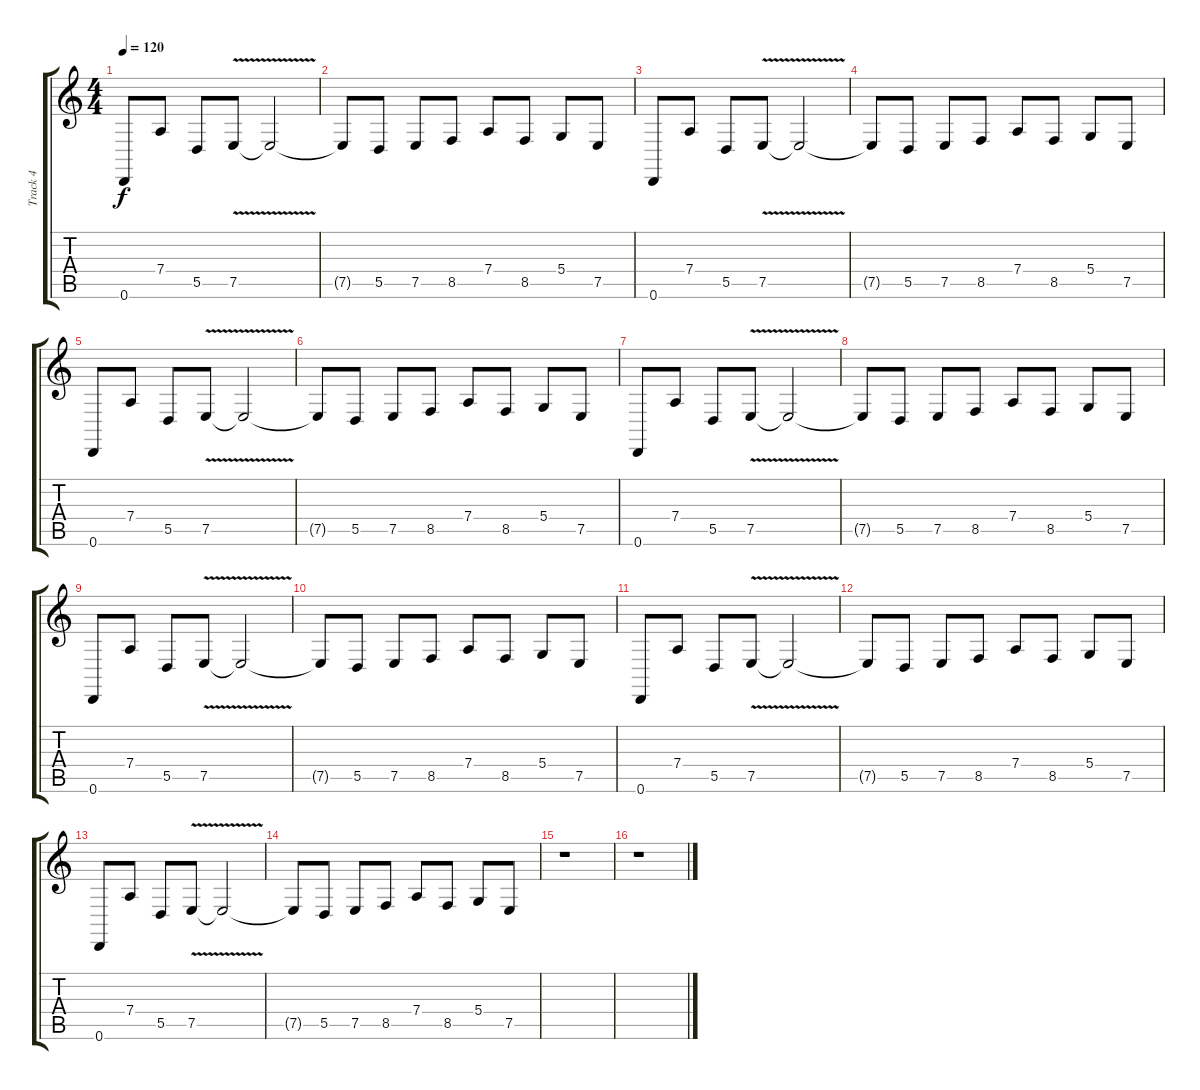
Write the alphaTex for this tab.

\track ("Track 4" "Track 4") {instrument stringensemble1}
\staff {score tabs}
\tuning (E4 B3 G3 D3 A2 D2) {hide}
\ts (4 4)
\tempo 120
\clef g2
\ks c
0.6.8{dy f} 7.4.8 5.5.8 7.5{v}.8 7.5{t}.2 |
7.5{t}.8 5.5.8 7.5.8 8.5.8 7.4.8 8.5.8 5.4.8 7.5.8 |
0.6.8 7.4.8 5.5.8 7.5{v}.8 7.5{t}.2 |
7.5{t}.8 5.5.8 7.5.8 8.5.8 7.4.8 8.5.8 5.4.8 7.5.8 |
0.6.8 7.4.8 5.5.8 7.5{v}.8 7.5{t}.2 |
7.5{t}.8 5.5.8 7.5.8 8.5.8 7.4.8 8.5.8 5.4.8 7.5.8 |
0.6.8 7.4.8 5.5.8 7.5{v}.8 7.5{t}.2 |
7.5{t}.8 5.5.8 7.5.8 8.5.8 7.4.8 8.5.8 5.4.8 7.5.8 |
0.6.8 7.4.8 5.5.8 7.5{v}.8 7.5{t}.2 |
7.5{t}.8 5.5.8 7.5.8 8.5.8 7.4.8 8.5.8 5.4.8 7.5.8 |
0.6.8 7.4.8 5.5.8 7.5{v}.8 7.5{t}.2 |
7.5{t}.8 5.5.8 7.5.8 8.5.8 7.4.8 8.5.8 5.4.8 7.5.8 |
0.6.8 7.4.8 5.5.8 7.5{v}.8 7.5{t}.2 |
7.5{t}.8 5.5.8 7.5.8 8.5.8 7.4.8 8.5.8 5.4.8 7.5.8 |
r.1 |
r.1
